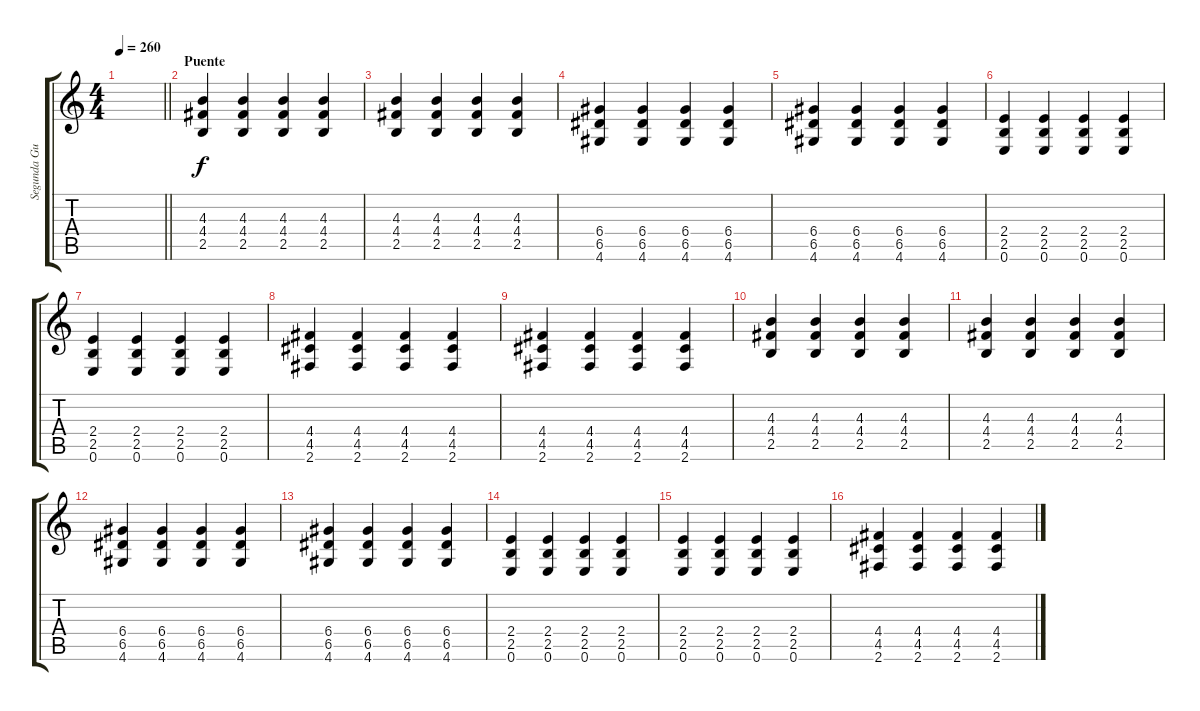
\track ("Segunda Guitarra" "Segunda Gu") {instrument distortionguitar}
\staff {score tabs}
\tuning (E4 B3 G3 D3 A2 E2) {hide}
\ts (4 4)
\tempo 260
\clef g2
\barLineRight lightlight
\ks c
|
\section ("" "Puente")
(4.3 4.4 2.5).4 (4.3 4.4 2.5).4 (4.3 4.4 2.5).4 (4.3 4.4 2.5).4 |
(4.3 4.4 2.5).4 (4.3 4.4 2.5).4 (4.3 4.4 2.5).4 (4.3 4.4 2.5).4 |
(6.4 6.5 4.6).4 (6.4 6.5 4.6).4 (6.4 6.5 4.6).4 (6.4 6.5 4.6).4 |
(6.4 6.5 4.6).4 (6.4 6.5 4.6).4 (6.4 6.5 4.6).4 (6.4 6.5 4.6).4 |
(2.4 2.5 0.6).4 (2.4 2.5 0.6).4 (2.4 2.5 0.6).4 (2.4 2.5 0.6).4 |
(2.4 2.5 0.6).4 (2.4 2.5 0.6).4 (2.4 2.5 0.6).4 (2.4 2.5 0.6).4 |
(4.4 4.5 2.6).4 (4.4 4.5 2.6).4 (4.4 4.5 2.6).4 (4.4 4.5 2.6).4 |
(4.4 4.5 2.6).4 (4.4 4.5 2.6).4 (4.4 4.5 2.6).4 (4.4 4.5 2.6).4 |
(4.3 4.4 2.5).4 (4.3 4.4 2.5).4 (4.3 4.4 2.5).4 (4.3 4.4 2.5).4 |
(4.3 4.4 2.5).4 (4.3 4.4 2.5).4 (4.3 4.4 2.5).4 (4.3 4.4 2.5).4 |
(6.4 6.5 4.6).4 (6.4 6.5 4.6).4 (6.4 6.5 4.6).4 (6.4 6.5 4.6).4 |
(6.4 6.5 4.6).4 (6.4 6.5 4.6).4 (6.4 6.5 4.6).4 (6.4 6.5 4.6).4 |
(2.4 2.5 0.6).4 (2.4 2.5 0.6).4 (2.4 2.5 0.6).4 (2.4 2.5 0.6).4 |
(2.4 2.5 0.6).4 (2.4 2.5 0.6).4 (2.4 2.5 0.6).4 (2.4 2.5 0.6).4 |
(4.4 4.5 2.6).4 (4.4 4.5 2.6).4 (4.4 4.5 2.6).4 (4.4 4.5 2.6).4
